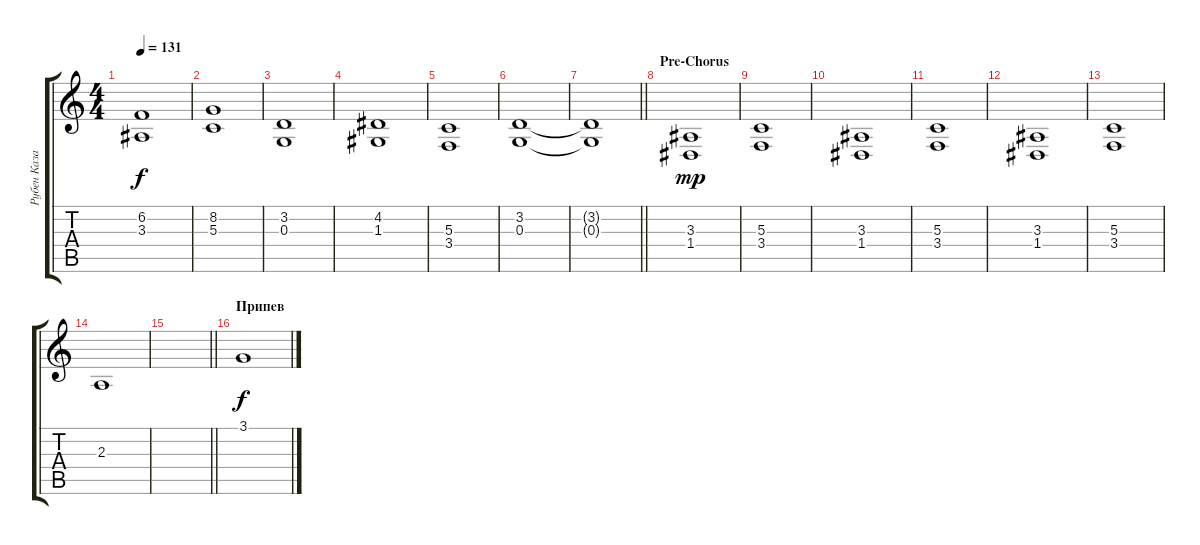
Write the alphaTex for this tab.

\track ("Рубен Казарьян" "Рубен Каза") {instrument synthstrings1}
\staff {score tabs}
\tuning (E4 B3 G3 D3 A2 E2) {hide}
\ts (4 4)
\tempo 131
\clef g2
\ks c
(6.2 3.3).1{dy f} |
(8.2 5.3).1 |
(3.2 0.3).1 |
(4.2 1.3).1 |
(5.3 3.4).1 |
(3.2 0.3).1 |
\barLineRight lightlight
(3.2{t} 0.3{t}).1 |
\section ("" "Pre-Chorus")
(3.3 1.4).1{dy mp} |
(5.3 3.4).1 |
(3.3 1.4).1 |
(5.3 3.4).1 |
(3.3 1.4).1 |
(5.3 3.4).1 |
2.3.1 |
\barLineRight lightlight
|
\section ("" "Припев")
3.1.1{dy f}
